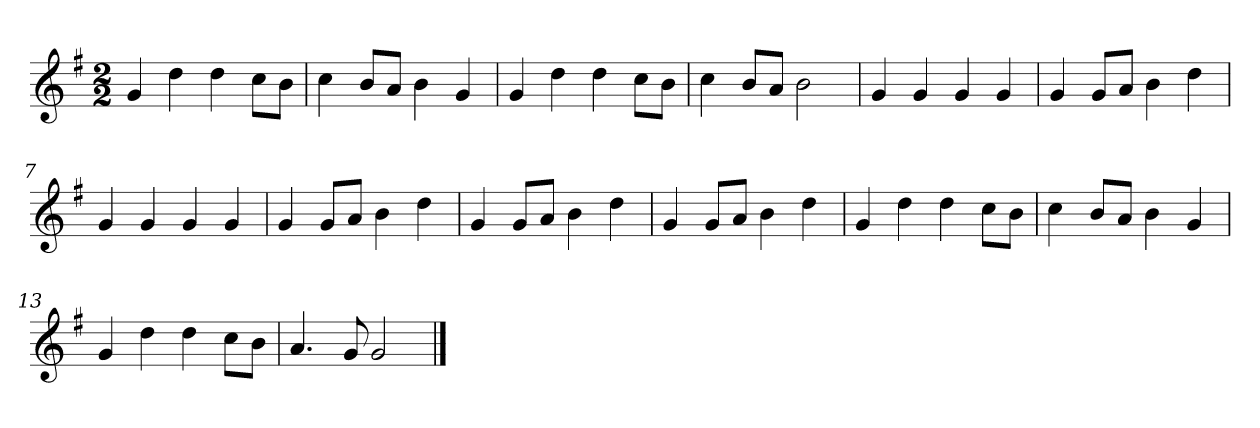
**kern
*part1
*staff1
*k[f#]
*M2/2
*MM120
=1
4g
4dd
4dd
8ccL
8bJ
=2
4cc
8bL
8aJ
4b
4g
=3
4g
4dd
4dd
8ccL
8bJ
=4
4cc
8bL
8aJ
2b
=5
4g
4g
4g
4g
=6
4g
8gL
8aJ
4b
4dd
=7
4g
4g
4g
4g
=8
4g
8gL
8aJ
4b
4dd
=9
4g
8gL
8aJ
4b
4dd
=10
4g
8gL
8aJ
4b
4dd
=11
4g
4dd
4dd
8ccL
8bJ
=12
4cc
8bL
8aJ
4b
4g
=13
4g
4dd
4dd
8ccL
8bJ
=14
4.a
8g
2g
==
*-
